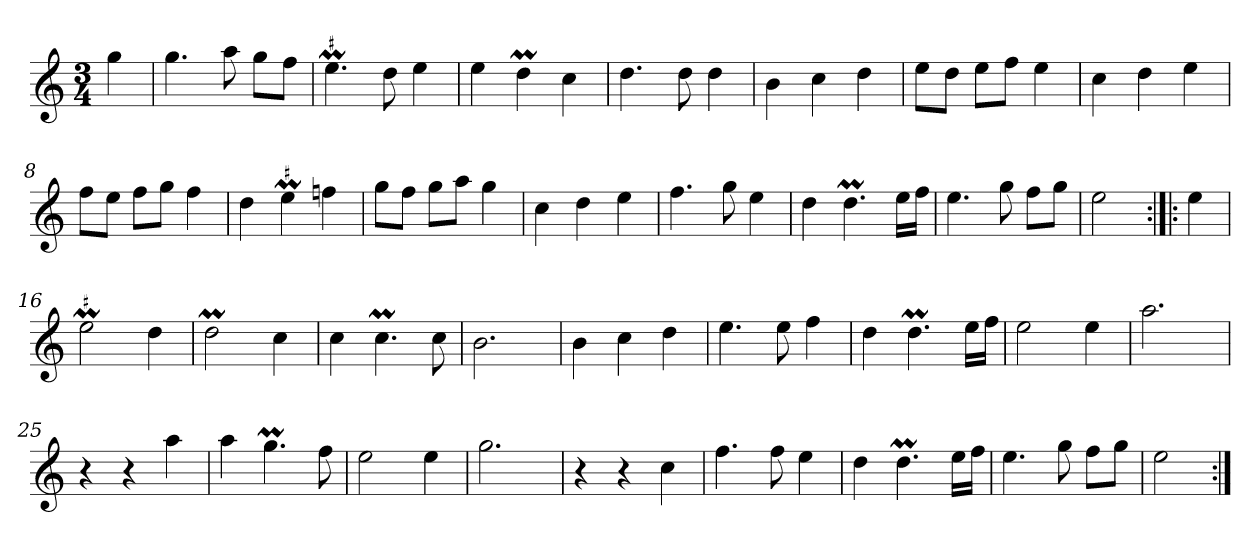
**kern
*part1
*staff1
*clefG2
*k[]
*C:
*M3/4
*MM120
=
4gg
=1
4.gg
8aa
8gg\L
8ff\J
=2
!LO:MOR:acc=#
4.eeM
8dd
4ee
=3
4ee
4ddM
4cc
=4
4.dd
8dd
4dd
=5
4b
4cc
4dd
=6
8ee\L
8dd\J
8ee\L
8ff\J
4ee
=7
4cc
4dd
4ee
=8
8ff\L
8ee\J
8ff\L
8gg\J
4ff
=9
4dd
!LO:MOR:acc=#
4eeM
4ffn
=10
8gg\L
8ff\J
8gg\L
8aa\J
4gg
=11
4cc
4dd
4ee
=12
4.ff
8gg
4ee
=13
4dd
4.ddM
16ee\LL
16ff\JJ
=14
4.ee
8gg
8ff\L
8gg\J
=15
2ee
=:|!|:
4ee
=16
!LO:MOR:acc=#
2eeM
4dd
=17
2ddM
4cc
=18
4cc
4.ccM
8cc
=19
2.b
=20
4b
4cc
4dd
=21
4.ee
8ee
4ff
=22
4dd
4.ddM
16ee\LL
16ff\JJ
=23
2ee
4ee
=24
2.aa
=25
4r
4r
4aa
=26
4aa
4.ggM
8ff
=27
2ee
4ee
=28
2.gg
=29
4r
4r
4cc
=30
4.ff
8ff
4ee
=31
4dd
4.ddM
16ee\LL
16ff\JJ
=32
4.ee
8gg
8ff\L
8gg\J
=33
2ee
=:|!
*-
